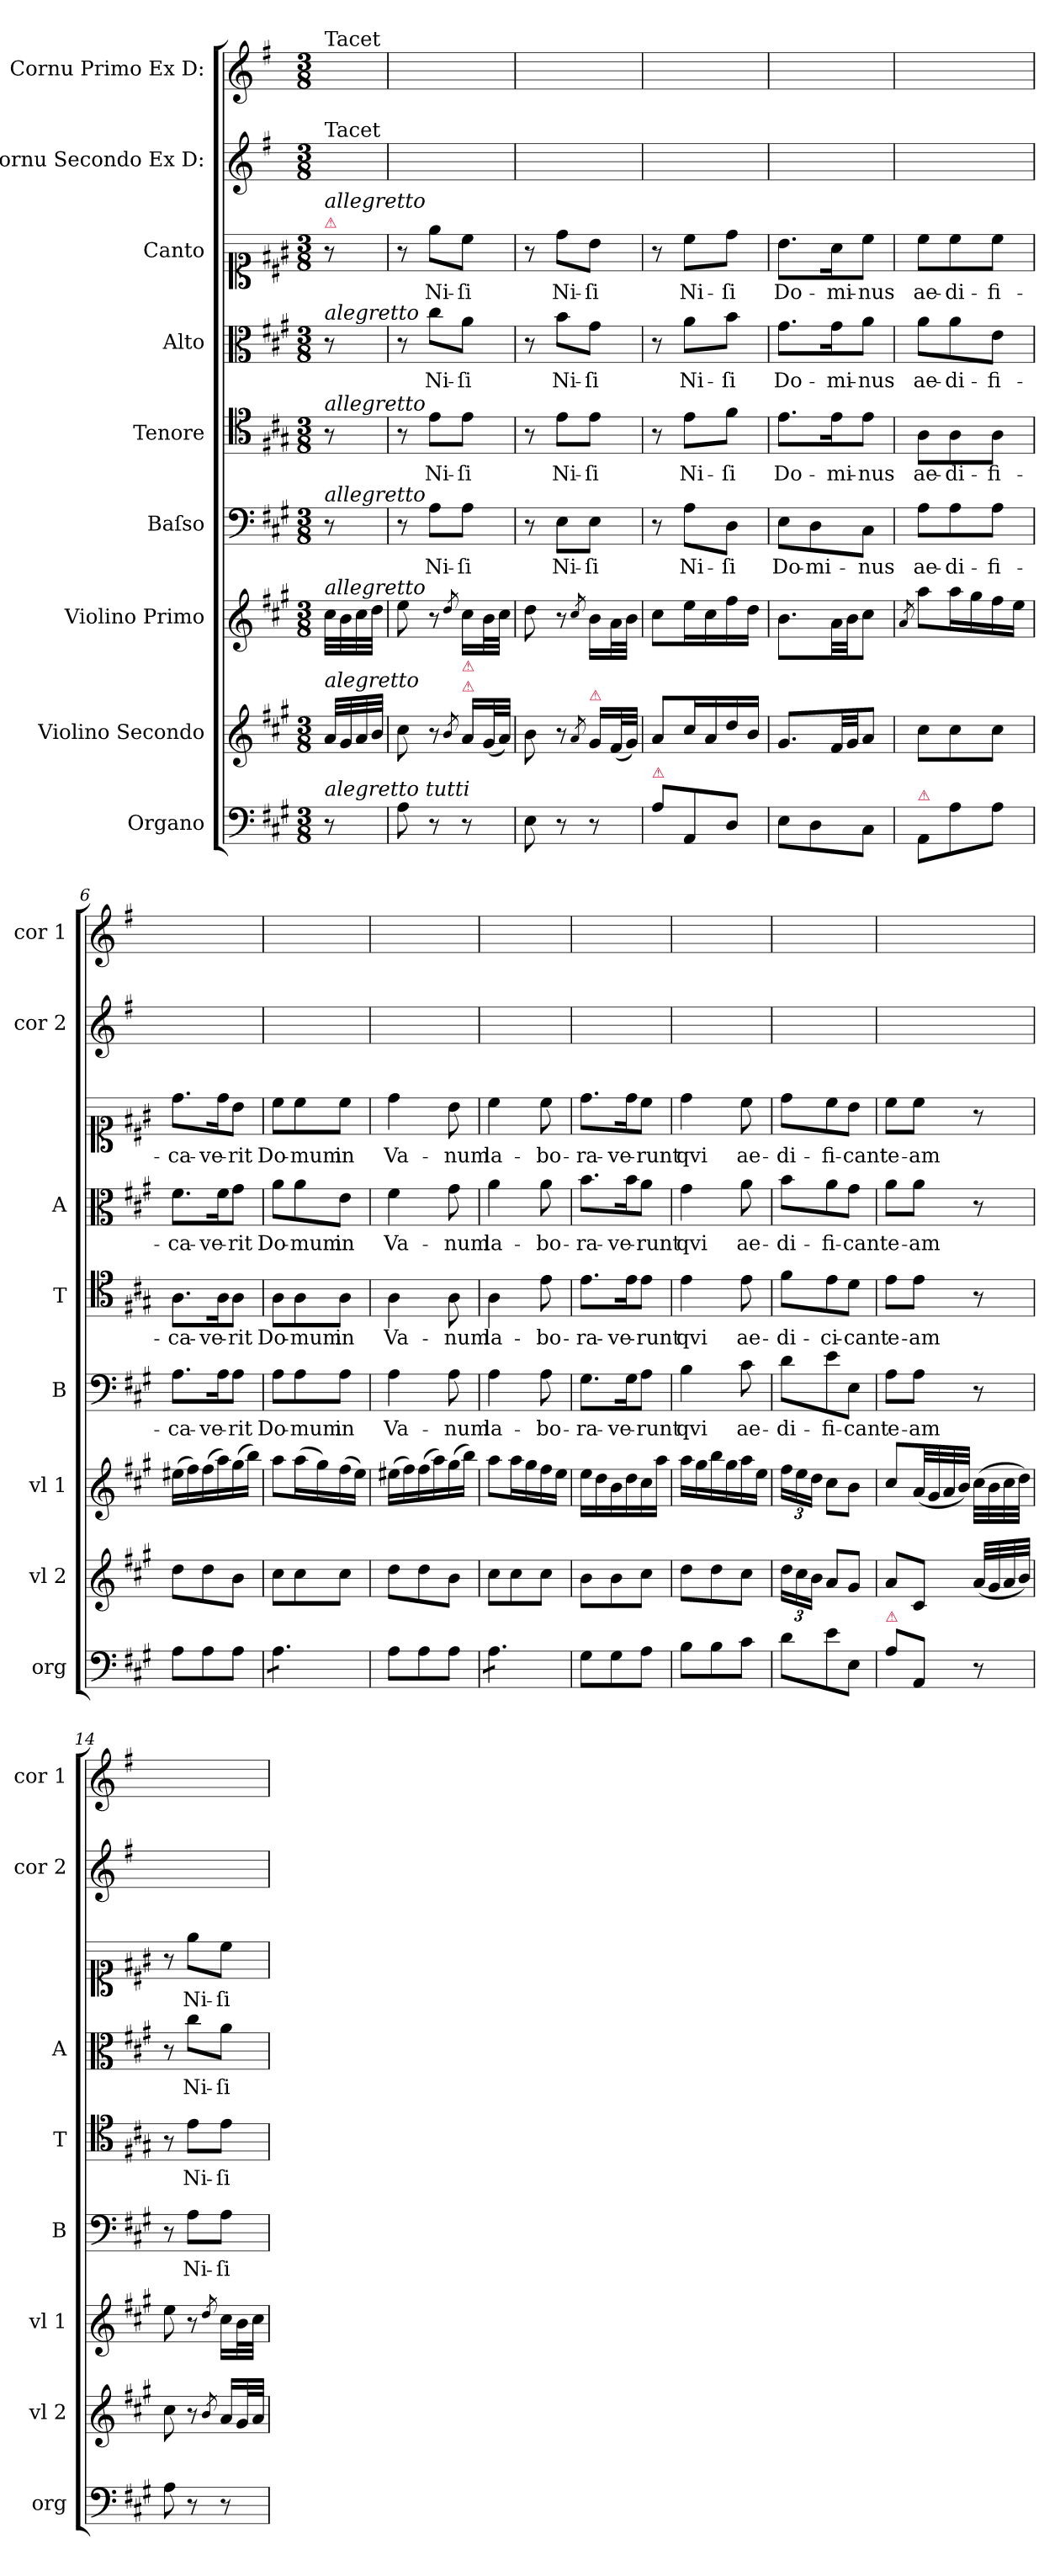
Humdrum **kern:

**kern	**kern	**dynam	**kern	**dynam	**kern	**text	**kern	**text	**kern	**text	**kern	**text	**kern	**kern
*part9	*part8	*part8	*part7	*part7	*part6	*part6	*part5	*part5	*part4	*part4	*part3	*part3	*part2	*part1
*staff9	*staff8	*staff8	*staff7	*staff7	*staff6	*staff6	*staff5	*staff5	*staff4	*staff4	*staff3	*staff3	*staff2	*staff1
*I"Organo	*I"Violino Secondo	*	*I"Violino Primo	*	*I"Baſso	*	*I"Tenore	*	*I"Alto	*	*I"Canto	*	*I"Cornu Secondo Ex D:	*I"Cornu Primo Ex D:
*I'org	*I'vl 2	*	*I'vl 1	*	*I'B	*	*I'T	*	*I'A	*	*	*	*I'cor 2	*I'cor 1
*clefF4	*clefG2	*	*clefG2	*	*clefF4	*	*clefC4	*	*clefC3	*	*clefC1	*	*clefG2	*clefG2
*	*	*	*	*	*	*	*	*	*	*	*	*	*ITrd-1c-2	*ITrd-1c-2
*k[f#c#g#]	*k[f#c#g#]	*	*k[f#c#g#]	*	*k[f#c#g#]	*	*k[f#c#g#]	*	*k[f#c#g#]	*	*k[f#c#g#]	*	*k[f#c#g#]	*k[f#c#g#]
*A:	*A:	*	*A:	*	*A:	*	*A:	*	*A:	*	*A:	*	*A:	*A:
*M3/8	*M3/8	*	*M3/8	*	*M3/8	*	*M3/8	*	*M3/8	*	*M3/8	*	*M3/8	*M3/8
=	=	=	=	=	=	=	=	=	=	=	=	=	=	=
!	!	!	!	!	!	!	!	!	!	!	!	!	!	!LO:TX:a:t=Tacet
!	!	!	!	!	!	!	!	!	!	!	!	!	!LO:TX:a:t=Tacet	!
!	!	!	!	!	!	!	!	!	!	!	!LO:TX:a:color=crimson:t=⚠	!	!	!
!	!	!	!	!	!	!	!	!	!	!	!LO:TX:a:i:t=allegretto	!	!	!
!	!	!	!	!	!	!	!	!	!LO:TX:a:i:t=alegretto	!	!	!	!	!
!	!	!	!	!	!	!	!LO:TX:a:i:t=allegretto	!	!	!	!	!	!	!
!	!	!	!	!	!LO:TX:a:i:t=allegretto	!	!	!	!	!	!	!	!	!
!	!	!	!LO:TX:a:i:t=allegretto	!	!	!	!	!	!	!	!	!	!	!
!	!LO:TX:a:i:t=alegretto	!	!	!	!	!	!	!	!	!	!	!	!	!
!LO:TX:a:i:t=alegretto tutti	!	!	!	!	!	!	!	!	!	!	!	!	!	!
!	!	!LO:DY:a	!	!LO:DY:a	!	!	!	!	!	!	!	!	!	!
8r	32a/LLL	for.	32cc#\LLL	for&colon;	8r	.	8r	.	8r	.	8r	.	8ryy	8ryy
.	32g#/	.	32b\	.	.	.	.	.	.	.	.	.	.	.
.	32a/	.	32cc#\	.	.	.	.	.	.	.	.	.	.	.
.	32b/JJJ	.	32dd\JJJ	.	.	.	.	.	.	.	.	.	.	.
=1	=1	=1	=1	=1	=1	=1	=1	=1	=1	=1	=1	=1	=1	=1
8A\	8cc#\	.	8ee\	.	8r	.	8r	.	8r	.	8r	.	4.ryy	4.ryy
8r	8r	.	8r	.	8A\L	Ni-	8e\L	Ni-	8cc#\L	Ni-	8ee\L	Ni-	.	.
.	8qb/	.	8qdd/	.	.	.	.	.	.	.	.	.	.	.
!	!LO:TX:a:color=crimson:t=⚠	!	!	!	!	!	!	!	!	!	!	!	!	!
!	!LO:TX:a:color=crimson:t=⚠	!	!	!	!	!	!	!	!	!	!	!	!	!
8r	16a/LL	.	16cc#\LL	.	8A\J	-ſi	8e\J	-ſi	8a\J	-ſi	8cc#\J	-ſi	.	.
.	(32g#/L	.	32b\L	.	.	.	.	.	.	.	.	.	.	.
.	32a/JJJ)	.	32cc#\JJJ	.	.	.	.	.	.	.	.	.	.	.
=2	=2	=2	=2	=2	=2	=2	=2	=2	=2	=2	=2	=2	=2	=2
8E\	8b\	.	8dd\	.	8r	.	8r	.	8r	.	8r	.	4.ryy	4.ryy
!	!	!	!	!	!	!LO:LY:i	!	!LO:LY:i	!	!LO:LY:i	!	!LO:LY:i	!	!
8r	8r	.	8r	.	8E\L	Ni-	8e\L	Ni-	8b\L	Ni-	8dd\L	Ni-	.	.
.	8qa/	.	8qcc#/	.	.	.	.	.	.	.	.	.	.	.
!	!LO:TX:a:color=crimson:t=⚠	!	!	!	!	!	!	!	!	!	!	!	!	!
!	!	!	!	!	!	!LO:LY:i	!	!LO:LY:i	!	!LO:LY:i	!	!LO:LY:i	!	!
8r	16g#/LL	.	16b\LL	.	8E\J	-ſi	8e\J	-ſi	8g#\J	-ſi	8b\J	-ſi	.	.
.	(32f#/L	.	32a\L	.	.	.	.	.	.	.	.	.	.	.
.	32g#/JJJ)	.	32b\JJJ	.	.	.	.	.	.	.	.	.	.	.
=3	=3	=3	=3	=3	=3	=3	=3	=3	=3	=3	=3	=3	=3	=3
!LO:TX:a:color=crimson:t=⚠	!	!	!	!	!	!	!	!	!	!	!	!	!	!
8A\L	8a/L	.	8cc#\L	.	8r	.	8r	.	8r	.	8r	.	4.ryy	4.ryy
!	!	!	!	!	!	!LO:LY:i	!	!LO:LY:i	!	!LO:LY:i	!	!LO:LY:i	!	!
8AA/	16cc#/L	.	16ee\L	.	8A\L	Ni-	8e\L	Ni-	8a\L	Ni-	8cc#\L	Ni-	.	.
.	16a/	.	16cc#\	.	.	.	.	.	.	.	.	.	.	.
!	!	!	!	!	!	!LO:LY:i	!	!LO:LY:i	!	!LO:LY:i	!	!LO:LY:i	!	!
8D/J	16dd/	.	16ff#\	.	8D\J	-ſi	8f#\J	-ſi	8b\J	-ſi	8dd\J	-ſi	.	.
.	16b/JJ	.	16dd\JJ	.	.	.	.	.	.	.	.	.	.	.
=4	=4	=4	=4	=4	=4	=4	=4	=4	=4	=4	=4	=4	=4	=4
8E\L	8.g#/L	.	8.b\L	.	8E\L	Do-	8.e\L	Do-	8.g#\L	Do-	8.b\L	Do-	4.ryy	4.ryy
8D\	.	.	.	.	8D\	-mi-	.	.	.	.	.	.	.	.
.	32f#/LL	.	32a\LL	.	.	.	16e\K	-mi-	16g#\K	-mi-	16a\K	-mi-	.	.
.	32g#/JJ	.	32b\JJ	.	.	.	.	.	.	.	.	.	.	.
8C#\J	8a/J	.	8cc#\J	.	8C#\J	-nus	8e\J	-nus	8a\J	-nus	8cc#\J	-nus	.	.
=5	=5	=5	=5	=5	=5	=5	=5	=5	=5	=5	=5	=5	=5	=5
.	.	.	8qa/	.	.	.	.	.	.	.	.	.	.	.
!LO:TX:a:color=crimson:t=⚠	!	!	!	!	!	!	!	!	!	!	!	!	!	!
8AA/L	8cc#\L	.	8aa\L	.	8A\L	ae-	8A\L	ae-	8a\L	ae-	8cc#\L	ae-	4.ryy	4.ryy
8A\	8cc#\	.	16aa\L	.	8A\	-di-	8A\	-di-	8a\	-di-	8cc#\	-di-	.	.
.	.	.	16gg#\	.	.	.	.	.	.	.	.	.	.	.
8A\J	8cc#\J	.	16ff#\	.	8A\J	-fi-	8A\J	-fi-	8e\J	-fi-	8cc#\J	-fi-	.	.
.	.	.	16ee\JJ	.	.	.	.	.	.	.	.	.	.	.
=6	=6	=6	=6	=6	=6	=6	=6	=6	=6	=6	=6	=6	=6	=6
8A\L	8dd\L	.	(16ee#X\LL	.	8.A\L	-ca-	8.A\L	-ca-	8.f#\L	-ca-	8.dd\L	-ca-	4.ryy	4.ryy
.	.	.	16ff#\)	.	.	.	.	.	.	.	.	.	.	.
8A\	8dd\	.	(16ff#\	.	.	.	.	.	.	.	.	.	.	.
.	.	.	16aa\)	.	16A\K	-ve-	16A\K	-ve-	16f#\K	-ve-	16dd\K	-ve-	.	.
8A\J	8b\J	.	(16gg#\	.	8A\J	-rit	8A\J	-rit	8g#\J	-rit	8b\J	-rit	.	.
.	.	.	16bb\JJ)	.	.	.	.	.	.	.	.	.	.	.
=7	=7	=7	=7	=7	=7	=7	=7	=7	=7	=7	=7	=7	=7	=7
*tremolo	*	*	*	*	*	*	*	*	*	*	*	*	*	*
8A\L	8cc#\L	.	8aa\L	.	8A\L	Do-	8A\L	Do-	8a\L	Do-	8cc#\L	Do-	4.ryy	4.ryy
8A\	8cc#\	.	(16aa\L	.	8A\	-mum	8A\	-mum	8a\	-mum	8cc#\	-mum	.	.
.	.	.	16gg#\)	.	.	.	.	.	.	.	.	.	.	.
8A\J	8cc#\J	.	(16ff#\	.	8A\J	in	8A\J	in	8e\J	in	8cc#\J	in	.	.
*Xtremolo	*	*	*	*	*	*	*	*	*	*	*	*	*	*
.	.	.	16ee\JJ)	.	.	.	.	.	.	.	.	.	.	.
=8	=8	=8	=8	=8	=8	=8	=8	=8	=8	=8	=8	=8	=8	=8
8A\L	8dd\L	.	(16ee#X\LL	.	4A\	Va-	4A\	Va-	4f#\	Va-	4dd\	Va-	4.ryy	4.ryy
.	.	.	16ff#\)	.	.	.	.	.	.	.	.	.	.	.
8A\	8dd\	.	(16ff#\	.	.	.	.	.	.	.	.	.	.	.
.	.	.	16aa\)	.	.	.	.	.	.	.	.	.	.	.
8A\J	8b\J	.	(16gg#\	.	8A\	-num	8A\	-num	8g#\	-num	8b\	-num	.	.
.	.	.	16bb\JJ)	.	.	.	.	.	.	.	.	.	.	.
=9	=9	=9	=9	=9	=9	=9	=9	=9	=9	=9	=9	=9	=9	=9
*tremolo	*	*	*	*	*	*	*	*	*	*	*	*	*	*
8A\L	8cc#\L	.	8aa\L	.	4A\	la-	4A\	la-	4a\	la-	4cc#\	la-	4.ryy	4.ryy
8A\	8cc#\	.	16aa\L	.	.	.	.	.	.	.	.	.	.	.
.	.	.	16gg#\	.	.	.	.	.	.	.	.	.	.	.
8A\J	8cc#\J	.	16ff#\	.	8A\	-bo-	8e\	-bo-	8a\	-bo-	8cc#\	-bo-	.	.
*Xtremolo	*	*	*	*	*	*	*	*	*	*	*	*	*	*
.	.	.	16ee\JJ	.	.	.	.	.	.	.	.	.	.	.
=10	=10	=10	=10	=10	=10	=10	=10	=10	=10	=10	=10	=10	=10	=10
8G#\L	8b\L	.	16ee\LL	.	8.G#\L	-ra-	8.e\L	-ra-	8.b\L	-ra-	8.dd\L	-ra-	4.ryy	4.ryy
.	.	.	16dd\	.	.	.	.	.	.	.	.	.	.	.
8G#\	8b\	.	16b\	.	.	.	.	.	.	.	.	.	.	.
.	.	.	16dd\	.	16G#\K	-ve-	16e\K	-ve-	16b\K	-ve-	16dd\K	-ve-	.	.
8A\J	8cc#\J	.	16cc#\	.	8A\J	-runt	8e\J	-runt	8a\J	-runt	8cc#\J	-runt	.	.
.	.	.	16aa\JJ	.	.	.	.	.	.	.	.	.	.	.
=11	=11	=11	=11	=11	=11	=11	=11	=11	=11	=11	=11	=11	=11	=11
8B\L	8dd\L	.	16aa\LL	.	4B\	qvi	4e\	qvi	4g#\	qvi	4dd\	qvi	4.ryy	4.ryy
.	.	.	16gg#\	.	.	.	.	.	.	.	.	.	.	.
8B\	8dd\	.	16bb\	.	.	.	.	.	.	.	.	.	.	.
.	.	.	16gg#\	.	.	.	.	.	.	.	.	.	.	.
8c#\J	8cc#\J	.	16aa\	.	8c#\	ae-	8e\	ae-	8a\	ae-	8cc#\	ae-	.	.
.	.	.	16ee\JJ	.	.	.	.	.	.	.	.	.	.	.
=12	=12	=12	=12	=12	=12	=12	=12	=12	=12	=12	=12	=12	=12	=12
8d\L	24dd\LL	.	24ff#\LL	.	8d\L	-di-	8f#\L	-di-	8b\L	-di-	8dd\L	-di-	4.ryy	4.ryy
.	24cc#\	.	24ee\	.	.	.	.	.	.	.	.	.	.	.
.	24b\JJ	.	24dd\JJ	.	.	.	.	.	.	.	.	.	.	.
8e\	8a/L	.	8cc#\L	.	8e\	-fi-	8e\	-ci-	8a\	-fi-	8cc#\	-fi-	.	.
8E\J	8g#/J	.	8b\J	.	8E\J	-cant	8d\J	-cant	8g#\J	-cant	8b\J	-cant	.	.
=13	=13	=13	=13	=13	=13	=13	=13	=13	=13	=13	=13	=13	=13	=13
!LO:TX:a:color=crimson:t=⚠	!	!	!	!	!	!	!	!	!	!	!	!	!	!
8A\L	8a/L	.	8cc#/L	.	8A\L	e-	8e\L	e-	8a\L	e-	8cc#\L	e-	4.ryy	4.ryy
8AA/J	8c#/J	.	(32a/LL	.	8A\J	-am	8e\J	-am	8a\J	-am	8cc#\J	-am	.	.
.	.	.	32g#/	.	.	.	.	.	.	.	.	.	.	.
.	.	.	32a/	.	.	.	.	.	.	.	.	.	.	.
.	.	.	32b/JJJ)	.	.	.	.	.	.	.	.	.	.	.
8r	(32a/LLL	.	(32cc#\LLL	.	8r	.	8r	.	8r	.	8r	.	.	.
.	32g#/	.	32b\	.	.	.	.	.	.	.	.	.	.	.
.	32a/	.	32cc#\	.	.	.	.	.	.	.	.	.	.	.
.	32b/JJJ)	.	32dd\JJJ)	.	.	.	.	.	.	.	.	.	.	.
=14	=14	=14	=14	=14	=14	=14	=14	=14	=14	=14	=14	=14	=14	=14
8A\	8cc#\	.	8ee\	.	8r	.	8r	.	8r	.	8r	.	4.ryy	4.ryy
8r	8r	.	8r	.	8A\L	Ni-	8e\L	Ni-	8cc#\L	Ni-	8ee\L	Ni-	.	.
.	8qb/	.	8qdd/	.	.	.	.	.	.	.	.	.	.	.
8r	16a/LL	.	16cc#\LL	.	8A\J	-ſi	8e\J	-ſi	8a\J	-ſi	8cc#\J	-ſi	.	.
.	32g#/L	.	32b\L	.	.	.	.	.	.	.	.	.	.	.
.	32a/JJJ	.	32cc#\JJJ	.	.	.	.	.	.	.	.	.	.	.
=	=	=	=	=	=	=	=	=	=	=	=	=	=	=
*-	*-	*-	*-	*-	*-	*-	*-	*-	*-	*-	*-	*-	*-	*-
